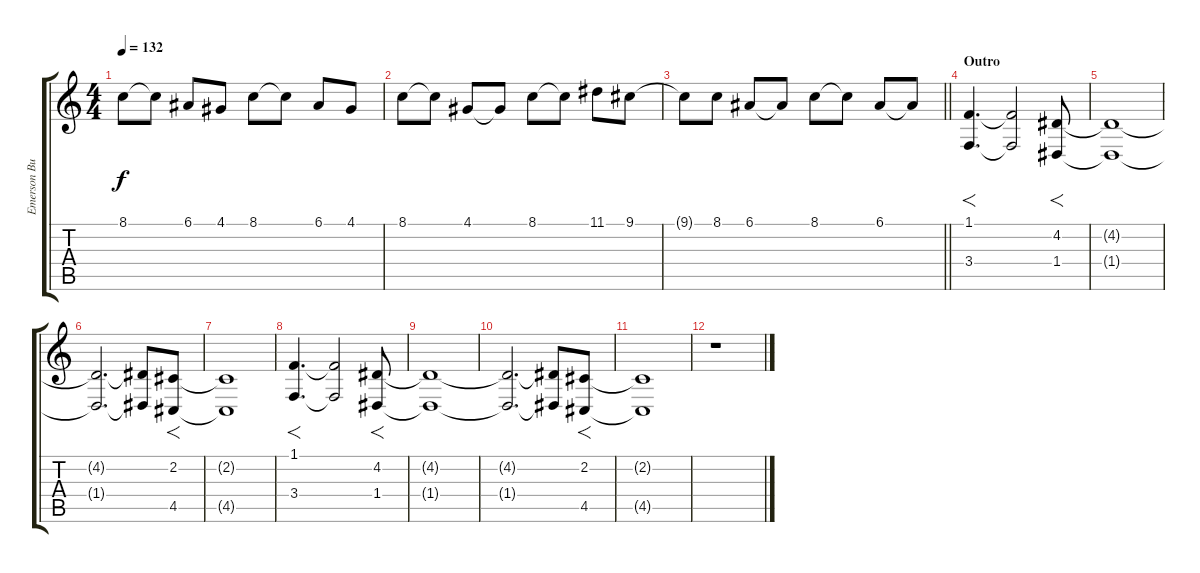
\track ("Emerson Burton (Keyboard)" "Emerson Bu") {instrument pad4choir}
\staff {score tabs}
\tuning (E4 B3 G3 D3 A2 E2) {hide}
\ts (4 4)
\tempo 132
\clef g2
\ks c
8.1.8{dy f} 8.1{t}.8 6.1.8 4.1.8 8.1.8 8.1{t}.8 6.1.8 4.1.8 |
8.1.8 8.1{t}.8 4.1.8 4.1{t}.8 8.1.8 8.1{t}.8 11.1.8 9.1.8 |
\barLineRight lightlight
9.1{t}.8 8.1.8 6.1.8 6.1{t}.8 8.1.8 8.1{t}.8 6.1.8 6.1{t}.8 |
\section ("" "Outro")
(1.1 3.4).4{f d} (1.1{t} 3.4{t}).2 (4.2 1.4).8{f} |
(4.2{t} 1.4{t}).1 |
(4.2{t} 1.4{t}).2{d} (4.2{t} 1.4{t}).8 (2.2 4.5).8{f} |
(2.2{t} 4.5{t}).1 |
(1.1 3.4).4{f d} (1.1{t} 3.4{t}).2 (4.2 1.4).8{f} |
(4.2{t} 1.4{t}).1 |
(4.2{t} 1.4{t}).2{d} (4.2{t} 1.4{t}).8 (2.2 4.5).8{f} |
(2.2{t} 4.5{t}).1 |
r.1
